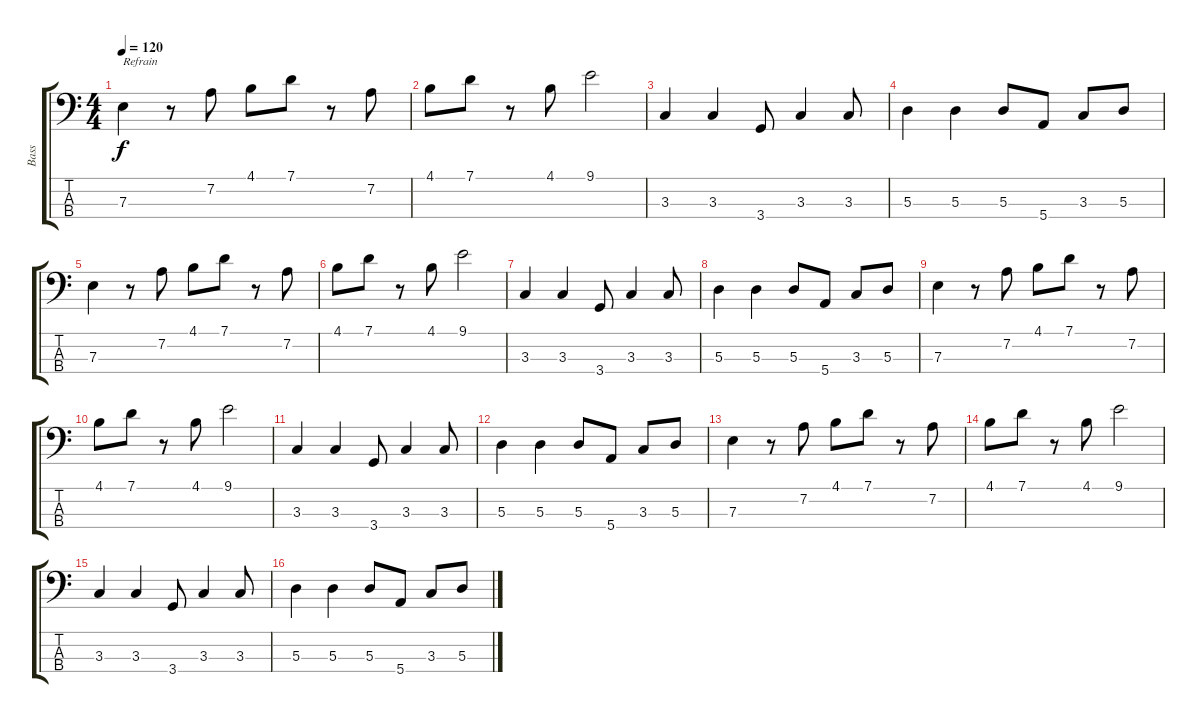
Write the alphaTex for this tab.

\track ("Bass" "Bass") {instrument electricbassfinger}
\staff {score tabs}
\tuning (G2 D2 A1 E1) {hide}
\ts (4 4)
\tempo 120
\clef f4
\ks c
7.3.4{txt "Refrain" dy f} r.8 7.2.8 4.1.8 7.1.8 r.8 7.2.8 |
4.1.8 7.1.8 r.8 4.1.8 9.1.2 |
3.3.4 3.3.4 3.4.8 3.3.4 3.3.8 |
5.3.4 5.3.4 5.3.8 5.4.8 3.3.8 5.3.8 |
7.3.4 r.8 7.2.8 4.1.8 7.1.8 r.8 7.2.8 |
4.1.8 7.1.8 r.8 4.1.8 9.1.2 |
3.3.4 3.3.4 3.4.8 3.3.4 3.3.8 |
5.3.4 5.3.4 5.3.8 5.4.8 3.3.8 5.3.8 |
7.3.4 r.8 7.2.8 4.1.8 7.1.8 r.8 7.2.8 |
4.1.8 7.1.8 r.8 4.1.8 9.1.2 |
3.3.4 3.3.4 3.4.8 3.3.4 3.3.8 |
5.3.4 5.3.4 5.3.8 5.4.8 3.3.8 5.3.8 |
7.3.4 r.8 7.2.8 4.1.8 7.1.8 r.8 7.2.8 |
4.1.8 7.1.8 r.8 4.1.8 9.1.2 |
3.3.4 3.3.4 3.4.8 3.3.4 3.3.8 |
5.3.4 5.3.4 5.3.8 5.4.8 3.3.8 5.3.8
